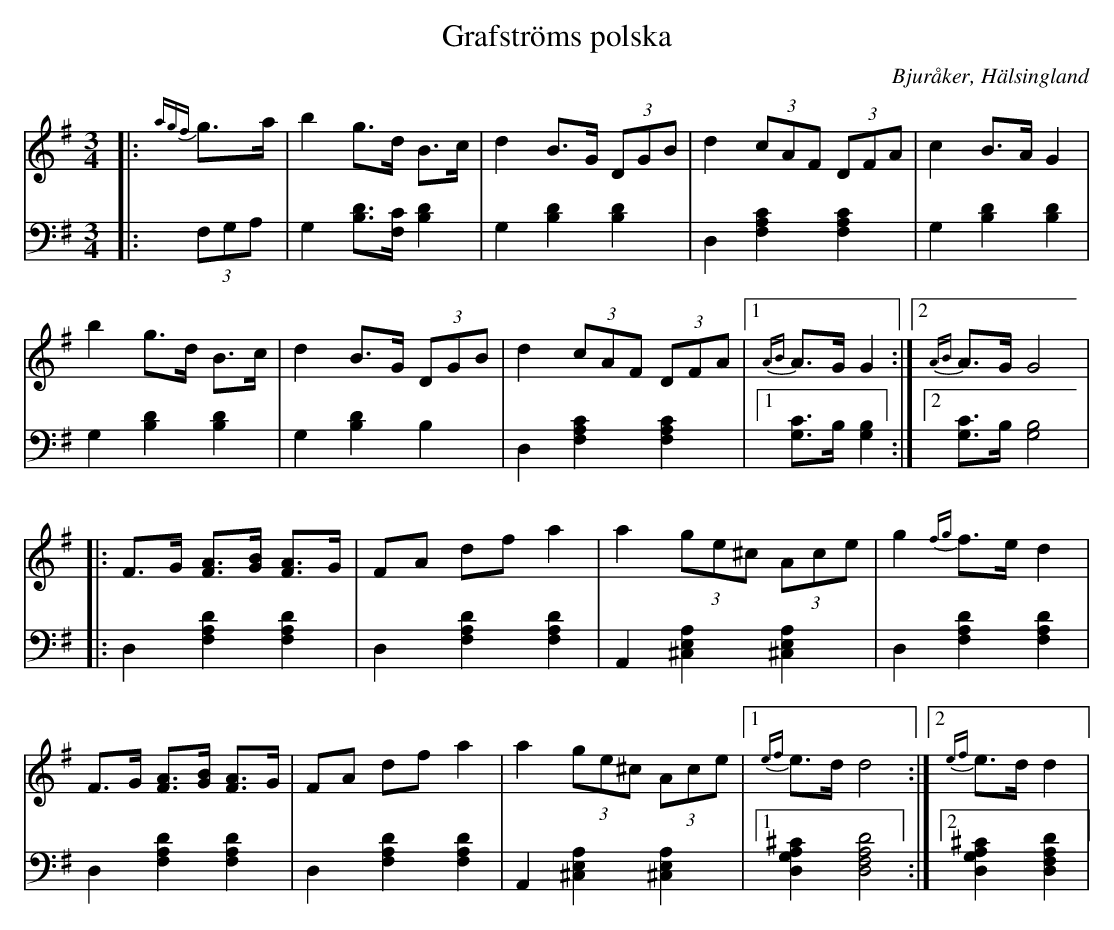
X:1
T: Grafströms polska
O: Bjuråker, Hälsingland
M: 3/4
L: 1/8
K: G
V:1
V:2
V: 1
|:{agf}g>a|b2 g>d B>c|d2 B>G (3DGB|d2 (3cAF (3DFA|c2 B>A G2|
b2 g>d B>c|d2 B>G (3DGB|d2 (3cAF (3DFA|1 {AB}A>G G2:|2 {AB}A>G G4|
|:F>G [FA]>[GB] [FA]>G |FA df a2 |a2 (3ge^c (3Ace |g2 {fg}f>e d2 |
F>G [FA]>[GB] [FA]>G |FA df a2 |a2 (3ge^c (3Ace |1 {ef}e>d d4:|2 {ef}e>d d2|
V:2 clef=bass
|:(3F,G,A, | G,2 [B,D]>[F,C] [B,2D2]| G,2 [B,2D2] [B,2D2]|D,2 [F,2A,2C2] [F,2A,2C2]| G,2 [B,2D2] [B,2D2]|
G,2 [B,2D2] [B,2D2]|G,2 [B,2D2] B,2|D,2 [F,2A,2C2] [F,2A,2C2]|1 [G,C]>B, [G,2B,2]:|2 [G,C]>B, [G,4B,4]|
|:D,2 [F,2A,2D2] [F,2A,2D2]|D,2 [F,2A,2D2] [F,2A,2D2]| A,,2 [^C,2E,2A,2] [^C,2E,2A,2]|D,2 [F,2A,2D2] [F,2A,2D2] |
D,2 [F,2A,2D2] [F,2A,2D2] | D,2 [F,2A,2D2] [F,2A,2D2] | A,,2 [^C,2E,2A,2] [^C,2E,2A,2]|1 [D,2G,2A,2^C2] [D,4F,4A,4D4]:|2 [D,2G,2A,2^C2] [D,2F,2A,2D2]|
